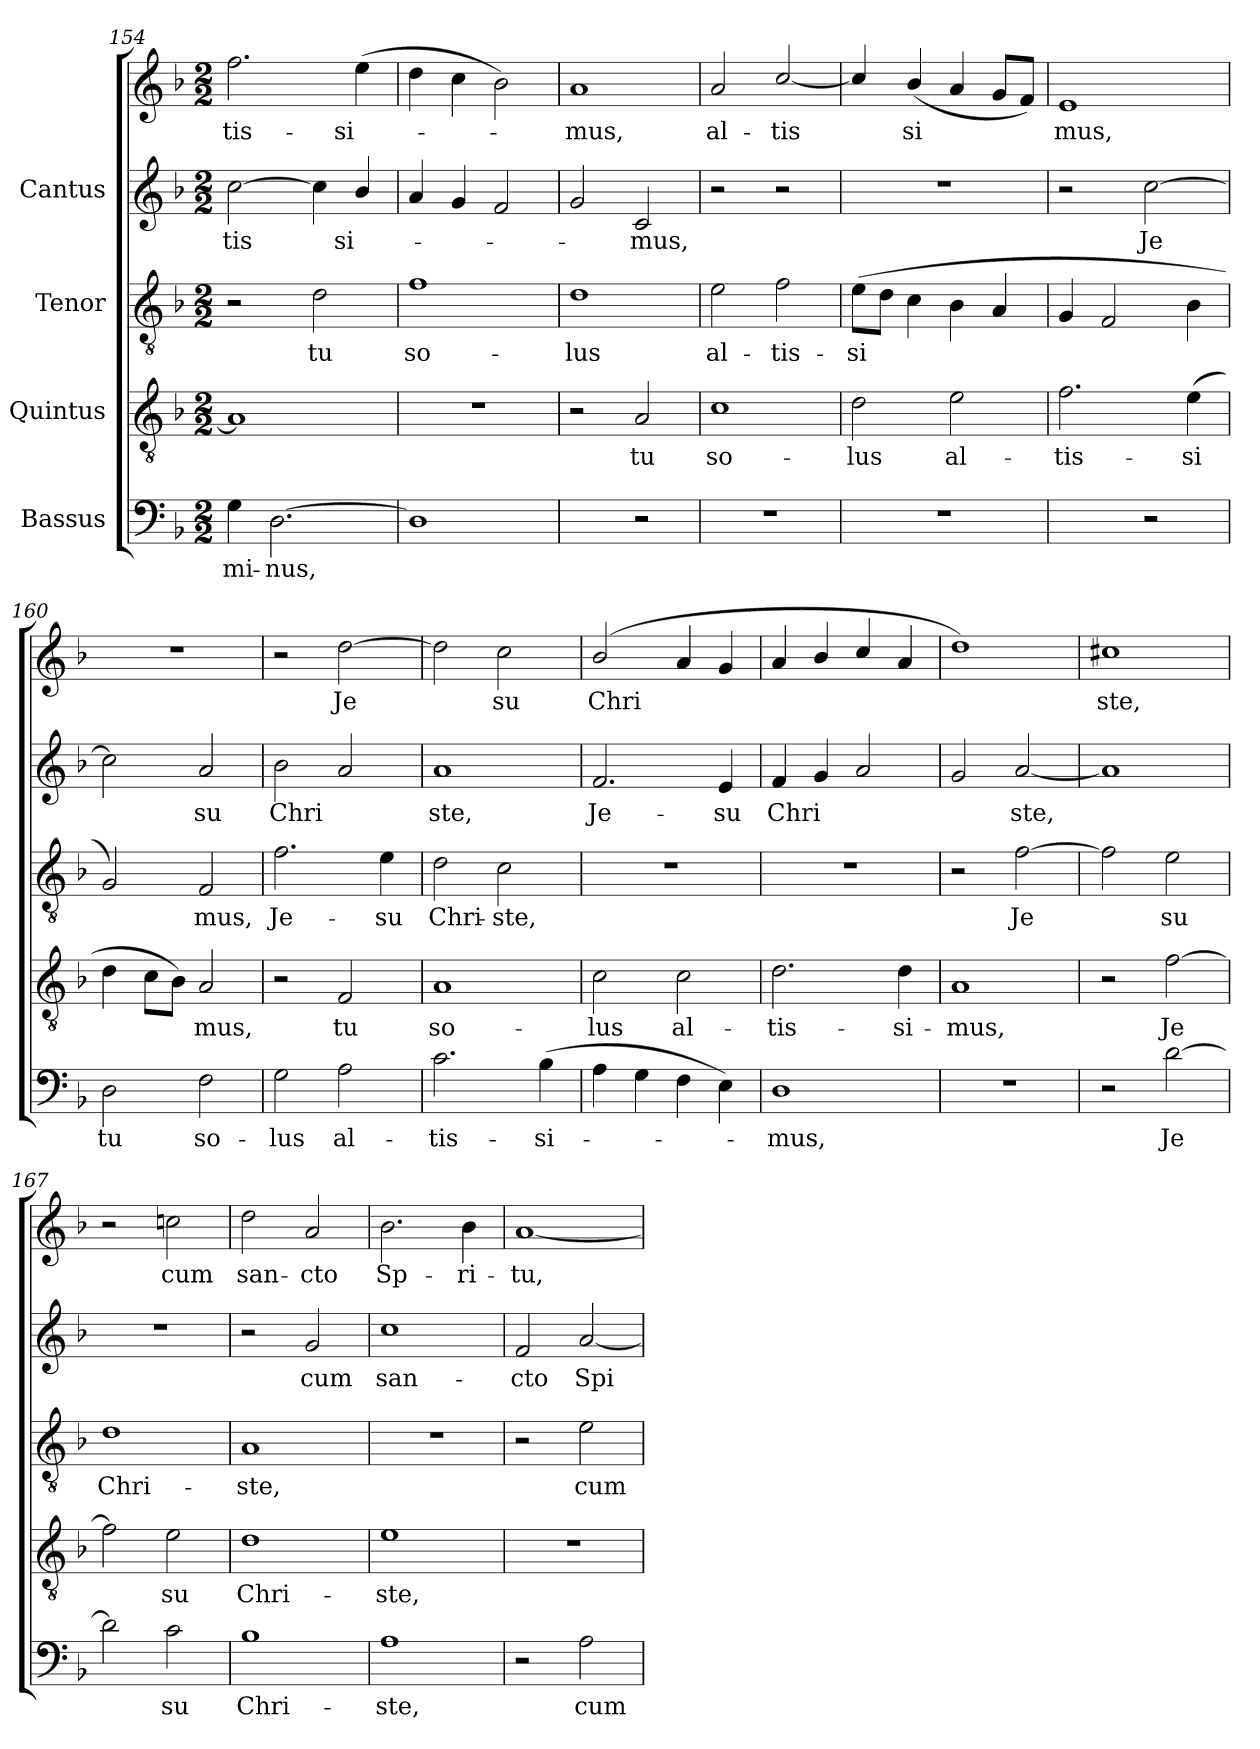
**kern	**text	**kern	**text	**kern	**text	**kern	**text	**kern	**text
*part4	*part4	*part3	*part3	*part2	*part2	*part1	*part1	*part1	*part1
*staff5	*staff5	*staff4	*staff4	*staff3	*staff3	*staff2	*staff2	*staff1	*staff1
*I"Bassus	*	*I"Quintus	*	*I"Tenor	*	*I"Cantus	*	*	*
!!LO:PB:g=z
*clefF4	*	*clefGv2	*	*clefGv2	*	*clefG2	*	*clefG2	*
*k[b-]	*	*k[b-]	*	*k[b-]	*	*k[b-]	*	*k[b-]	*
*F:	*	*F:	*	*F:	*	*F:	*	*F:	*
*M2/2	*	*M2/2	*	*M2/2	*	*M2/2	*	*M2/2	*
=154	=154	=154	=154	=154	=154	=154	=154	=154	=154
!	!LO:LY:b:cj	!	!	!	!	!	!LO:LY:b:cj	!	!LO:LY:b
4G\	-mi-	1A]	.	2r	.	[>2cc\	-tis-	2.ff\	-tis-
!	!LO:LY:b:cj	!	!	!	!	!	!	!	!
[>2.D\	-nus,	.	.	.	.	.	.	.	.
!	!	!	!	!	!LO:LY:b:cj	!	!LO:LY:b:cj	!	!
.	.	.	.	2d\	tu	4cc\]	-	.	.
!	!	!	!	!	!	!	!LO:LY:b:cj	!	!LO:LY:b
.	.	.	.	.	.	4b-/	si-	(>4ee\	-si-
!!LO:LB:g=z
=155	=155	=155	=155	=155	=155	=155	=155	=155	=155
!	!	!	!	!	!LO:LY:b:cj	!	!	!	!
1D]	.	1r	.	1f	so-	4a/	.	4dd\	.
.	.	.	.	.	.	4g/	.	4cc\	.
.	.	.	.	.	.	2f/	.	2b-\)	.
!!LO:LB:g=z
=156	=156	=156	=156	=156	=156	=156	=156	=156	=156
!	!	!	!	!	!LO:LY:b:cj	!	!LO:LY:b:cj	!	!LO:LY:b
2ryy	.	2r	.	1d	-lus	2g/	.	1a	-mus,
!	!	!	!LO:LY:b:cj	!	!	!	!LO:LY:b:cj	!	!
2r	.	2A/	tu	.	.	2c/	mus,	.	.
!!LO:LB:g=z
=157	=157	=157	=157	=157	=157	=157	=157	=157	=157
!	!	!	!LO:LY:b:cj	!	!LO:LY:b:cj	!	!	!	!LO:LY:b
1r	.	1c	so-	2e\	al-	2r	.	2a/	al-
!	!	!	!	!	!LO:LY:b:cj	!	!	!	!LO:LY:b
.	.	.	.	2f\	-tis-	2r	.	[<2cc/	-tis-
!!LO:PB:g=z
=158	=158	=158	=158	=158	=158	=158	=158	=158	=158
!	!	!	!LO:LY:b:cj	!	!LO:LY:b:cj	!	!	!	!LO:LY:b
1r	.	2d\	-lus	(>8e\L	-si-	1r	.	4cc/]	-
!	!	!	!	!	!LO:LY:b:cj	!	!	!	!
.	.	.	.	8d\J	--	.	.	.	.
!	!	!	!	!	!LO:LY:b:cj	!	!	!	!LO:LY:b
.	.	.	.	4c\	--	.	.	(<4b-/	si-
!	!	!	!LO:LY:b:cj	!	!LO:LY:b:cj	!	!	!	!LO:LY:b
.	.	2e\	al-	4B-\	--	.	.	4a/	--
!	!	!	!	!	!LO:LY:b:cj	!	!	!	!LO:LY:b
.	.	.	.	4A/	--	.	.	8g/L	--
!	!	!	!	!	!	!	!	!	!LO:LY:b
.	.	.	.	.	.	.	.	8f/J)	--
!!LO:LB:g=z
=159	=159	=159	=159	=159	=159	=159	=159	=159	=159
!	!	!	!LO:LY:b:cj	!	!	!	!	!	!LO:LY:b
2ryy	.	2.f\	-tis-	4G/	.	2r	.	1e	-mus,
.	.	.	.	2F/	.	.	.	.	.
!	!	!	!	!	!	!	!LO:LY:b:cj	!	!
2r	.	.	.	.	.	[>2cc\	Je-	.	.
!	!	!	!LO:LY:b:cj	!	!	!	!	!	!
.	.	(>4e\	-si-	4B-\	.	.	.	.	.
!!LO:LB:g=z
=160	=160	=160	=160	=160	=160	=160	=160	=160	=160
!	!LO:LY:b:cj	!	!LO:LY:b:cj	!	!LO:LY:b:cj	!	!LO:LY:b:cj	!	!
2D\	tu	4d\	-	2G/)	-	2cc\]	-	1r	.
!	!	!	!LO:LY:b:cj	!	!	!	!	!	!
.	.	8c\L	.	.	.	.	.	.	.
!	!	!	!LO:LY:b:cj	!	!	!	!	!	!
.	.	8B-\J)	.	.	.	.	.	.	.
!	!LO:LY:b:cj	!	!LO:LY:b:cj	!	!LO:LY:b:cj	!	!LO:LY:b:cj	!	!
2F\	so-	2A/	mus,	2F/	mus,	2a/	su	.	.
!!LO:LB:g=z
=161	=161	=161	=161	=161	=161	=161	=161	=161	=161
!	!LO:LY:b:cj	!	!	!	!LO:LY:b:cj	!	!LO:LY:b:cj	!	!
2G\	-lus	2r	.	2.f\	Je-	2b-\	-Chri-	2r	.
!	!LO:LY:b:cj	!	!LO:LY:b:cj	!	!	!	!LO:LY:b:cj	!	!LO:LY:b
2A\	al-	2F/	tu	.	.	2a/	--	[>2dd\	Je-
!	!	!	!	!	!LO:LY:b:cj	!	!	!	!
.	.	.	.	4e\	-su	.	.	.	.
!!LO:PB:g=z
=162	=162	=162	=162	=162	=162	=162	=162	=162	=162
!	!LO:LY:b:cj	!	!LO:LY:b:cj	!	!LO:LY:b:cj	!	!LO:LY:b:cj	!	!LO:LY:b
2.c\	-tis-	1A	so-	2d\	Chri-	1a	ste,	2dd\]	-
!	!	!	!	!	!LO:LY:b:cj	!	!	!	!LO:LY:b
.	.	.	.	2c\	-ste,	.	.	2cc\	su
!	!LO:LY:b:cj	!	!	!	!	!	!	!	!
(>4B-\	-si-	.	.	.	.	.	.	.	.
!!LO:LB:g=z
=163	=163	=163	=163	=163	=163	=163	=163	=163	=163
!	!	!	!LO:LY:b:cj	!	!	!	!LO:LY:b:cj	!	!LO:LY:b
4A\	.	2c\	-lus	1r	.	2.f/	-Je-	(<2b-/	Chri-
4G\	.	.	.	.	.	.	.	.	.
!	!	!	!LO:LY:b:cj	!	!	!	!	!	!LO:LY:b
4F\	.	2c\	al-	.	.	.	.	4a/	--
!	!	!	!	!	!	!	!LO:LY:b:cj	!	!LO:LY:b
4E\)	.	.	.	.	.	4e/	-su	4g/	--
!!LO:LB:g=z
=164	=164	=164	=164	=164	=164	=164	=164	=164	=164
!	!LO:LY:b:cj	!	!LO:LY:b:cj	!	!	!	!LO:LY:b:cj	!	!
1D	-mus,	2.d\	-tis-	1r	.	4f/	Chri-	4a/	.
!	!	!	!	!	!	!	!LO:LY:b:cj	!	!
.	.	.	.	.	.	4g/	--	4b-/	.
!	!	!	!	!	!	!	!LO:LY:b:cj	!	!
.	.	.	.	.	.	2a/	--	4cc/	.
!	!	!	!LO:LY:b:cj	!	!	!	!	!	!
.	.	4d\	-si-	.	.	.	.	4a/	.
!!LO:PB:g=z
=165	=165	=165	=165	=165	=165	=165	=165	=165	=165
!	!	!	!LO:LY:b:cj	!	!	!	!LO:LY:b:cj	!	!
1r	.	1A	-mus,	2r	.	2g/	-	1dd)	.
!	!	!	!	!	!LO:LY:b:cj	!	!LO:LY:b:cj	!	!
.	.	.	.	[>2f\	Je-	[<2a/	ste,	.	.
!!LO:LB:g=z
=166	=166	=166	=166	=166	=166	=166	=166	=166	=166
!	!	!	!	!	!LO:LY:b:cj	!	!	!	!LO:LY:b
2r	.	2r	.	2f\]	-	1a]	.	1cc#X	ste,
!	!LO:LY:b:cj	!	!LO:LY:b:cj	!	!LO:LY:b:cj	!	!	!	!
[>2d\	Je-	[>2f\	Je-	2e\	su	.	.	.	.
!!LO:LB:g=z
=167	=167	=167	=167	=167	=167	=167	=167	=167	=167
!	!LO:LY:b:cj	!	!LO:LY:b:cj	!	!LO:LY:b:cj	!	!	!	!
2d\]	-	2f\]	-	1d	Chri-	1r	.	2r	.
!	!LO:LY:b:cj	!	!LO:LY:b:cj	!	!	!	!	!	!LO:LY:b
2c\	su	2e\	su	.	.	.	.	2ccn\	cum
!!LO:PB:g=z
=168	=168	=168	=168	=168	=168	=168	=168	=168	=168
!	!LO:LY:b:cj	!	!LO:LY:b:cj	!	!LO:LY:b:cj	!	!	!	!LO:LY:b
1B-	Chri-	1d	Chri-	1A	-ste,	2r	.	2dd\	san-
!	!	!	!	!	!	!	!LO:LY:b:cj	!	!LO:LY:b
.	.	.	.	.	.	2g/	cum	2a/	-cto
!!LO:LB:g=z
=169	=169	=169	=169	=169	=169	=169	=169	=169	=169
!	!LO:LY:b:cj	!	!LO:LY:b:cj	!	!	!	!LO:LY:b:cj	!	!LO:LY:b
1A	-ste,	1e	-ste,	1r	.	1cc	-san-	2.b-\	Sp-
!	!	!	!	!	!	!	!	!	!LO:LY:b
.	.	.	.	.	.	.	.	4b-\	-ri-
!!LO:LB:g=z
=170	=170	=170	=170	=170	=170	=170	=170	=170	=170
!	!	!	!	!	!	!	!LO:LY:b:cj	!	!LO:LY:b
2r	.	1r	.	2r	.	2f/	cto	[<1a	-tu,
!	!LO:LY:b:cj	!	!	!	!LO:LY:b:cj	!	!LO:LY:b:cj	!	!
2A\	cum	.	.	2e\	cum	[<2a/	Spi-	.	.
=	=	=	=	=	=	=	=	=	=
*-	*-	*-	*-	*-	*-	*-	*-	*-	*-
